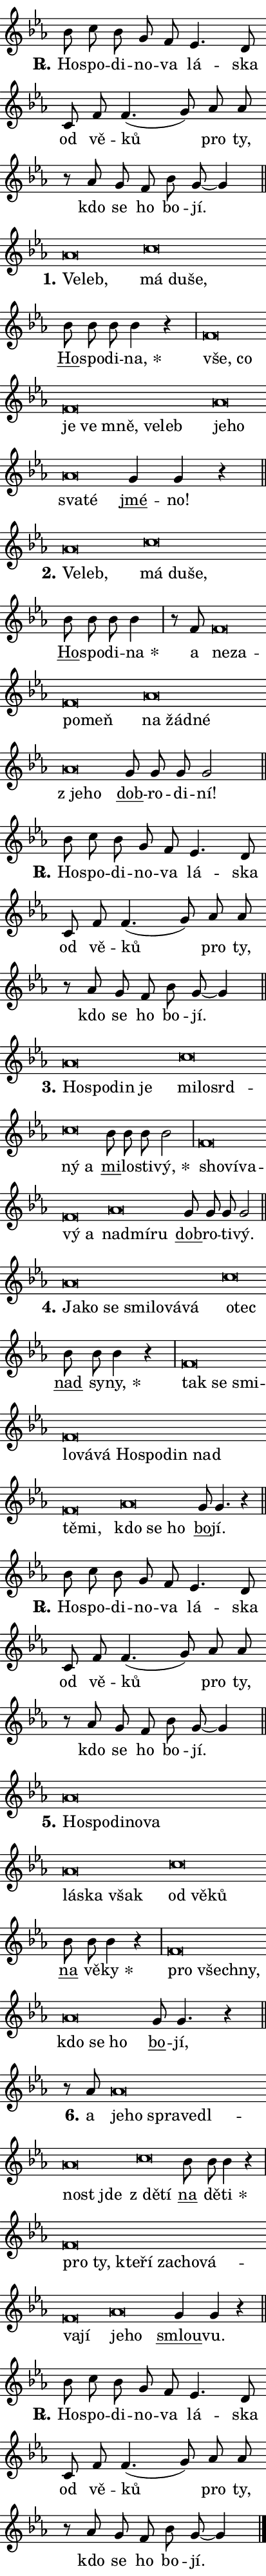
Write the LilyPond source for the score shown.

\version "2.22.1"
\header { tagline = "" }
\paper {
  indent = 0\cm
  top-margin = 0\cm
  right-margin = 0\cm
  bottom-margin = 0\cm
  left-margin = 0\cm
  paper-width = 7\cm
  page-breaking = #ly:one-page-breaking
  system-system-spacing.basic-distance = #11
  score-system-spacing.basic-distance = #11
  ragged-last = ##f
}


%% Author: Thomas Morley
%% https://lists.gnu.org/archive/html/lilypond-user/2020-05/msg00002.html
#(define (line-position grob)
"Returns position of @var[grob} in current system:
   @code{'start}, if at first time-step
   @code{'end}, if at last time-step
   @code{'middle} otherwise
"
  (let* ((col (ly:item-get-column grob))
         (ln (ly:grob-object col 'left-neighbor))
         (rn (ly:grob-object col 'right-neighbor))
         (col-to-check-left (if (ly:grob? ln) ln col))
         (col-to-check-right (if (ly:grob? rn) rn col))
         (break-dir-left
           (and
             (ly:grob-property col-to-check-left 'non-musical #f)
             (ly:item-break-dir col-to-check-left)))
         (break-dir-right
           (and
             (ly:grob-property col-to-check-right 'non-musical #f)
             (ly:item-break-dir col-to-check-right))))
        (cond ((eqv? 1 break-dir-left) 'start)
              ((eqv? -1 break-dir-right) 'end)
              (else 'middle))))

#(define (tranparent-at-line-position vctor)
  (lambda (grob)
  "Relying on @code{line-position} select the relevant enry from @var{vctor}.
Used to determine transparency,"
    (case (line-position grob)
      ((end) (not (vector-ref vctor 0)))
      ((middle) (not (vector-ref vctor 1)))
      ((start) (not (vector-ref vctor 2))))))

noteHeadBreakVisibility =
#(define-music-function (break-visibility)(vector?)
"Makes @code{NoteHead}s transparent relying on @var{break-visibility}"
#{
  \override NoteHead.transparent =
    #(tranparent-at-line-position break-visibility)
#})

#(define delete-ledgers-for-transparent-note-heads
  (lambda (grob)
    "Reads whether a @code{NoteHead} is transparent.
If so this @code{NoteHead} is removed from @code{'note-heads} from
@var{grob}, which is supposed to be @code{LedgerLineSpanner}.
As a result ledgers are not printed for this @code{NoteHead}"
    (let* ((nhds-array (ly:grob-object grob 'note-heads))
           (nhds-list
             (if (ly:grob-array? nhds-array)
                 (ly:grob-array->list nhds-array)
                 '()))
           ;; Relies on the transparent-property being done before
           ;; Staff.LedgerLineSpanner.after-line-breaking is executed.
           ;; This is fragile ...
           (to-keep
             (remove
               (lambda (nhd)
                 (ly:grob-property nhd 'transparent #f))
               nhds-list)))
      ;; TODO find a better method to iterate over grob-arrays, similiar
      ;; to filter/remove etc for lists
      ;; For now rebuilt from scratch
      (set! (ly:grob-object grob 'note-heads)  '())
      (for-each
        (lambda (nhd)
          (ly:pointer-group-interface::add-grob grob 'note-heads nhd))
        to-keep))))

hideNotes = {
  \noteHeadBreakVisibility #begin-of-line-visible
}
unHideNotes = {
  \noteHeadBreakVisibility #all-visible
}

% work-around for resetting accidentals
% https://lilypond.org/doc/v2.23/Documentation/notation/displaying-rhythms#unmetered-music
cadenzaMeasure = {
  \cadenzaOff
  \partial 1024 s1024
  \cadenzaOn
}

#(define-markup-command (accent layout props text) (markup?)
  "Underline accented syllable"
  (interpret-markup layout props
    #{\markup \override #'(offset . 4.3) \underline { #text }#}))

responsum = \markup \concat {
  "R" \hspace #-1.05 \path #0.1 #'((moveto 0 0.07) (lineto 0.9 0.8)) \hspace #0.05 "."
}

\layout {
    \context {
        \Staff
        \remove "Time_signature_engraver"
        \override LedgerLineSpanner.after-line-breaking = #delete-ledgers-for-transparent-note-heads
    }
    \context {
        \Voice {
            \override NoteHead.output-attributes = #'((class . "notehead"))
            \override Hairpin.height = #0.55
        }
    }
    \context {
        \Lyrics {
            \override StanzaNumber.output-attributes = #'((class . "stanzanumber"))
            \override LyricSpace.minimum-distance = #0.9
            \override LyricText.font-name = #"TeX Gyre Schola"
            \override LyricText.font-size = 1
            \override StanzaNumber.font-name = #"TeX Gyre Schola Bold"
            \override StanzaNumber.font-size = 1
        }
    }
}

% magnetic-lyrics.ily
%
%   written by
%     Jean Abou Samra <jean@abou-samra.fr>
%     Werner Lemberg <wl@gnu.org>
%
%   adapted by
%     Jiri Hon <jiri.hon@gmail.com>
%
% Version 2022-Apr-15

% https://www.mail-archive.com/lilypond-user@gnu.org/msg149350.html

#(define (Left_hyphen_pointer_engraver context)
   "Collect syllable-hyphen-syllable occurrences in lyrics and store
them in properties.  This engraver only looks to the left.  For
example, if the lyrics input is @code{foo -- bar}, it does the
following.

@itemize @bullet
@item
Set the @code{text} property of the @code{LyricHyphen} grob between
@q{foo} and @q{bar} to @code{foo}.

@item
Set the @code{left-hyphen} property of the @code{LyricText} grob with
text @q{foo} to the @code{LyricHyphen} grob between @q{foo} and
@q{bar}.
@end itemize

Use this auxiliary engraver in combination with the
@code{lyric-@/text::@/apply-@/magnetic-@/offset!} hook."
   (let ((hyphen #f)
         (text #f))
     (make-engraver
      (acknowledgers
       ((lyric-syllable-interface engraver grob source-engraver)
        (set! text grob)))
      (end-acknowledgers
       ((lyric-hyphen-interface engraver grob source-engraver)
        ;(when (not (grob::has-interface grob 'lyric-space-interface))
          (set! hyphen grob)));)
      ((stop-translation-timestep engraver)
       (when (and text hyphen)
         (ly:grob-set-object! text 'left-hyphen hyphen))
       (set! text #f)
       (set! hyphen #f)))))

#(define (lyric-text::apply-magnetic-offset! grob)
   "If the space between two syllables is less than the value in
property @code{LyricText@/.details@/.squash-threshold}, move the right
syllable to the left so that it gets concatenated with the left
syllable.

Use this function as a hook for
@code{LyricText@/.after-@/line-@/breaking} if the
@code{Left_@/hyphen_@/pointer_@/engraver} is active."
   (let ((hyphen (ly:grob-object grob 'left-hyphen #f)))
     (when hyphen
       (let ((left-text (ly:spanner-bound hyphen LEFT)))
         (when (grob::has-interface left-text 'lyric-syllable-interface)
           (let* ((common (ly:grob-common-refpoint grob left-text X))
                  (this-x-ext (ly:grob-extent grob common X))
                  (left-x-ext
                   (begin
                     ;; Trigger magnetism for left-text.
                     (ly:grob-property left-text 'after-line-breaking)
                     (ly:grob-extent left-text common X)))
                  ;; `delta` is the gap width between two syllables.
                  (delta (- (interval-start this-x-ext)
                            (interval-end left-x-ext)))
                  (details (ly:grob-property grob 'details))
                  (threshold (assoc-get 'squash-threshold details 0.2)))
             (when (< delta threshold)
               (let* (;; We have to manipulate the input text so that
                      ;; ligatures crossing syllable boundaries are not
                      ;; disabled.  For languages based on the Latin
                      ;; script this is essentially a beautification.
                      ;; However, for non-Western scripts it can be a
                      ;; necessity.
                      (lt (ly:grob-property left-text 'text))
                      (rt (ly:grob-property grob 'text))
                      (is-space (grob::has-interface hyphen 'lyric-space-interface))
                      (space (if is-space " " ""))
                      (space-markup (grob-interpret-markup grob " "))
                      (space-size (interval-length (ly:stencil-extent space-markup X)))
                      (extra-delta (if is-space space-size 0))
                      ;; Append new syllable.
                      (ltrt-space (if (and (string? lt) (string? rt))
                                (string-append lt space rt)
                                (make-concat-markup (list lt space rt))))
                      ;; Right-align `ltrt` to the right side.
                      (ltrt-space-markup (grob-interpret-markup
                               grob
                               (make-translate-markup
                                (cons (interval-length this-x-ext) 0)
                                (make-right-align-markup ltrt-space)))))
                 (begin
                   ;; Don't print `left-text`.
                   (ly:grob-set-property! left-text 'stencil #f)
                   ;; Set text and stencil (which holds all collected
                   ;; syllables so far) and shift it to the left.
                   (ly:grob-set-property! grob 'text ltrt-space)
                   (ly:grob-set-property! grob 'stencil ltrt-space-markup)
                   (ly:grob-translate-axis! grob (- (- delta extra-delta)) X))))))))))


#(define (lyric-hyphen::displace-bounds-first grob)
   ;; Make very sure this callback isn't triggered too early.
   (let ((left (ly:spanner-bound grob LEFT))
         (right (ly:spanner-bound grob RIGHT)))
     (ly:grob-property left 'after-line-breaking)
     (ly:grob-property right 'after-line-breaking)
     (ly:lyric-hyphen::print grob)))

squashThreshold = #0.4

\layout {
  \context {
    \Lyrics
    \consists #Left_hyphen_pointer_engraver
    \override LyricText.after-line-breaking =
      #lyric-text::apply-magnetic-offset!
    \override LyricHyphen.stencil = #lyric-hyphen::displace-bounds-first
    \override LyricText.details.squash-threshold = \squashThreshold
    \override LyricHyphen.minimum-distance = 0
    \override LyricHyphen.minimum-length = \squashThreshold
  }
}

squash = \override LyricText.details.squash-threshold = 9999
unSquash = \override LyricText.details.squash-threshold = \squashThreshold

left = \override LyricText.self-alignment-X = #LEFT
unLeft = \revert LyricText.self-alignment-X

starOffset = #(lambda (grob) 
                (let ((x_offset (ly:self-alignment-interface::aligned-on-x-parent grob)))
                  (if (= x_offset 0) 0 (+ x_offset 1.2))))

star = #(define-music-function (syllable)(string?)
"Append star separator at the end of a syllable"
#{
  \once \override LyricText.X-offset = #starOffset
  \lyricmode { \markup {
    #syllable
    \override #'((font-name . "TeX Gyre Schola Bold")) \hspace #0.2 \lower #0.65 \larger "*"
  } }
#})

starAccent = #(define-music-function (syllable)(string?)
"Append star separator at the end of a syllable and make accent"
#{
  \once \override LyricText.X-offset = #starOffset
  \lyricmode { \markup {
    \accent #syllable
    \override #'((font-name . "TeX Gyre Schola Bold")) \hspace #0.2 \lower #0.65 \larger "*"
  } }
#})

breath = #(define-music-function (syllable)(string?)
"Append breathing indicator at the end of a syllable"
#{
  \lyricmode { \markup { #syllable "+" } }
#})

optionalBreath = #(define-music-function (syllable)(string?)
"Append optional breathing indicator at the end of a syllable"
#{
  \lyricmode { \markup { #syllable "(+)" } }
#})


\score {
    <<
        \new Voice = "melody" { \cadenzaOn \key es \major \relative { bes'8 c bes g f es4. d8 \bar "" c f f4.( g8)] \bar "" as as \bar "" r as g f bes g~ g4 \cadenzaMeasure \bar "||" \break }
\relative { as'\breve*1/16 \hideNotes \breve*1/16 \bar "" \unHideNotes c\breve*1/16 \hideNotes \breve*1/16 \breve*1/16 \bar "" \unHideNotes \bar "" bes8 bes bes bes4 r \cadenzaMeasure \bar "|" f\breve*1/16 \hideNotes \breve*1/16 \bar "" \breve*1/16 \bar "" \breve*1/16 \bar "" \breve*1/16 \bar "" \breve*1/16 \breve*1/16 \bar "" \unHideNotes as\breve*1/16 \hideNotes \breve*1/16 \bar "" \breve*1/16 \breve*1/16 \bar "" \unHideNotes \bar "" g4 g r \cadenzaMeasure \bar "||" \break }
\relative { as'\breve*1/16 \hideNotes \breve*1/16 \bar "" \unHideNotes c\breve*1/16 \hideNotes \breve*1/16 \breve*1/16 \bar "" \unHideNotes \bar "" bes8 bes bes bes4 \cadenzaMeasure \bar "|" r8 f8 f\breve*1/16 \hideNotes \breve*1/16 \bar "" \breve*1/16 \breve*1/16 \bar "" \unHideNotes as\breve*1/16 \hideNotes \breve*1/16 \bar "" \breve*1/16 \bar "" \breve*1/16 \breve*1/16 \bar "" \unHideNotes \bar "" g8 g g g2 \cadenzaMeasure \bar "||" \break }
\relative { bes'8 c bes g f es4. d8 \bar "" c f f4.( g8)] \bar "" as as \bar "" r as g f bes g~ g4 \cadenzaMeasure \bar "||" \break }
\relative { as'\breve*1/16 \hideNotes \breve*1/16 \bar "" \breve*1/16 \breve*1/16 \bar "" \unHideNotes c\breve*1/16 \hideNotes \breve*1/16 \bar "" \breve*1/16 \bar "" \breve*1/16 \breve*1/16 \bar "" \unHideNotes \bar "" bes8 bes bes bes2 \cadenzaMeasure \bar "|" f\breve*1/16 \hideNotes \breve*1/16 \bar "" \breve*1/16 \bar "" \breve*1/16 \breve*1/16 \bar "" \unHideNotes as\breve*1/16 \hideNotes \breve*1/16 \breve*1/16 \bar "" \unHideNotes \bar "" g8 g g g2 \cadenzaMeasure \bar "||" \break }
\relative { as'\breve*1/16 \hideNotes \breve*1/16 \bar "" \breve*1/16 \bar "" \breve*1/16 \bar "" \breve*1/16 \bar "" \breve*1/16 \breve*1/16 \bar "" \unHideNotes c\breve*1/16 \hideNotes \breve*1/16 \bar "" \unHideNotes \bar "" bes8 bes bes4 r \cadenzaMeasure \bar "|" f\breve*1/16 \hideNotes \breve*1/16 \bar "" \breve*1/16 \bar "" \breve*1/16 \bar "" \breve*1/16 \bar "" \breve*1/16 \bar "" \breve*1/16 \bar "" \breve*1/16 \bar "" \breve*1/16 \bar "" \breve*1/16 \bar "" \breve*1/16 \breve*1/16 \bar "" \unHideNotes as\breve*1/16 \hideNotes \breve*1/16 \breve*1/16 \bar "" \unHideNotes \bar "" g8 g4. r4 \cadenzaMeasure \bar "||" \break }
\relative { bes'8 c bes g f es4. d8 \bar "" c f f4.( g8)] \bar "" as as \bar "" r as g f bes g~ g4 \cadenzaMeasure \bar "||" \break }
\relative { as'\breve*1/16 \hideNotes \breve*1/16 \bar "" \breve*1/16 \bar "" \breve*1/16 \bar "" \breve*1/16 \bar "" \breve*1/16 \bar "" \breve*1/16 \breve*1/16 \bar "" \unHideNotes c\breve*1/16 \hideNotes \breve*1/16 \breve*1/16 \bar "" \unHideNotes \bar "" bes8 bes bes4 r \cadenzaMeasure \bar "|" f\breve*1/16 \hideNotes \breve*1/16 \breve*1/16 \bar "" \unHideNotes as\breve*1/16 \hideNotes \breve*1/16 \breve*1/16 \bar "" \unHideNotes \bar "" g8 g4. r4 \cadenzaMeasure \bar "||" \break }
\relative { r8 as'8 as\breve*1/16 \hideNotes \breve*1/16 \bar "" \breve*1/16 \bar "" \breve*1/16 \bar "" \breve*1/16 \bar "" \breve*1/16 \breve*1/16 \bar "" \unHideNotes c\breve*1/16 \hideNotes \breve*1/16 \bar "" \unHideNotes \bar "" bes8 bes bes4 r \cadenzaMeasure \bar "|" f\breve*1/16 \hideNotes \breve*1/16 \bar "" \breve*1/16 \bar "" \breve*1/16 \bar "" \breve*1/16 \bar "" \breve*1/16 \bar "" \breve*1/16 \bar "" \breve*1/16 \breve*1/16 \bar "" \unHideNotes as\breve*1/16 \hideNotes \breve*1/16 \bar "" \unHideNotes \bar "" g4 g r \cadenzaMeasure \bar "||" \break }
\relative { bes'8 c bes g f es4. d8 \bar "" c f f4.( g8)] \bar "" as as \bar "" r as g f bes g~ g4 \cadenzaMeasure \bar "||" \break } \bar "|." }
        \new Lyrics \lyricsto "melody" { \lyricmode { \set stanza = \responsum
Ho -- spo -- di -- no -- va lá -- ska od vě -- ků pro ty, kdo se ho bo -- jí.
\set stanza = "1."
\left Ve -- \squash leb, \left \unLeft \unSquash má \squash du -- še, \unLeft \unSquash \markup \accent Ho -- spo -- di -- \star na, \left vše, \squash co je ve mně, ve -- leb \left \unLeft \unSquash je -- \squash ho sva -- té \unLeft \unSquash \markup \accent jmé -- no!
\set stanza = "2."
\left Ve -- \squash leb, \left \unLeft \unSquash má \squash du -- še, \unLeft \unSquash \markup \accent Ho -- spo -- di -- \star na a \left ne -- \squash za -- po -- meň \left \unLeft \unSquash na \squash žád -- né "z je" -- ho \unLeft \unSquash \markup \accent dob -- ro -- di -- ní!
\set stanza = \responsum
Ho -- spo -- di -- no -- va lá -- ska od vě -- ků pro ty, kdo se ho bo -- jí.
\set stanza = "3."
\left Ho -- \squash spo -- din je \left \unLeft \unSquash mi -- \squash lo -- srd -- ný a \unLeft \unSquash \markup \accent mi -- lo -- sti -- \star vý, \left sho -- \squash ví -- va -- vý a \left \unLeft \unSquash nad -- \squash mí -- ru \unLeft \unSquash \markup \accent dob -- ro -- ti -- vý.
\set stanza = "4."
\left Ja -- \squash ko se smi -- lo -- vá -- vá \left \unLeft \unSquash o -- \squash tec \unLeft \unSquash \markup \accent nad sy -- \star ny, \left tak \squash se smi -- lo -- vá -- vá Ho -- spo -- din nad tě -- mi, \left \unLeft \unSquash kdo \squash se ho \unLeft \unSquash \markup \accent bo -- jí.
\set stanza = \responsum
Ho -- spo -- di -- no -- va lá -- ska od vě -- ků pro ty, kdo se ho bo -- jí.
\set stanza = "5."
\left Ho -- \squash spo -- di -- no -- va lá -- ska však \left \unLeft \unSquash od \squash vě -- ků \unLeft \unSquash \markup \accent na vě -- \star ky \left pro \squash všech -- ny, \left \unLeft \unSquash kdo \squash se ho \unLeft \unSquash \markup \accent bo -- jí,
\set stanza = "6."
a \left je -- \squash ho spra -- ve -- dl -- nost jde \left \unLeft \unSquash "z dě" -- \squash tí \unLeft \unSquash \markup \accent na dě -- \star ti \left pro \squash ty, kte -- ří za -- cho -- vá -- va -- jí \left \unLeft \unSquash je -- \squash ho \unLeft \unSquash \markup \accent smlou -- vu.
\set stanza = \responsum
Ho -- spo -- di -- no -- va lá -- ska od vě -- ků pro ty, kdo se ho bo -- jí. } }
    >>
    \layout {}
}
